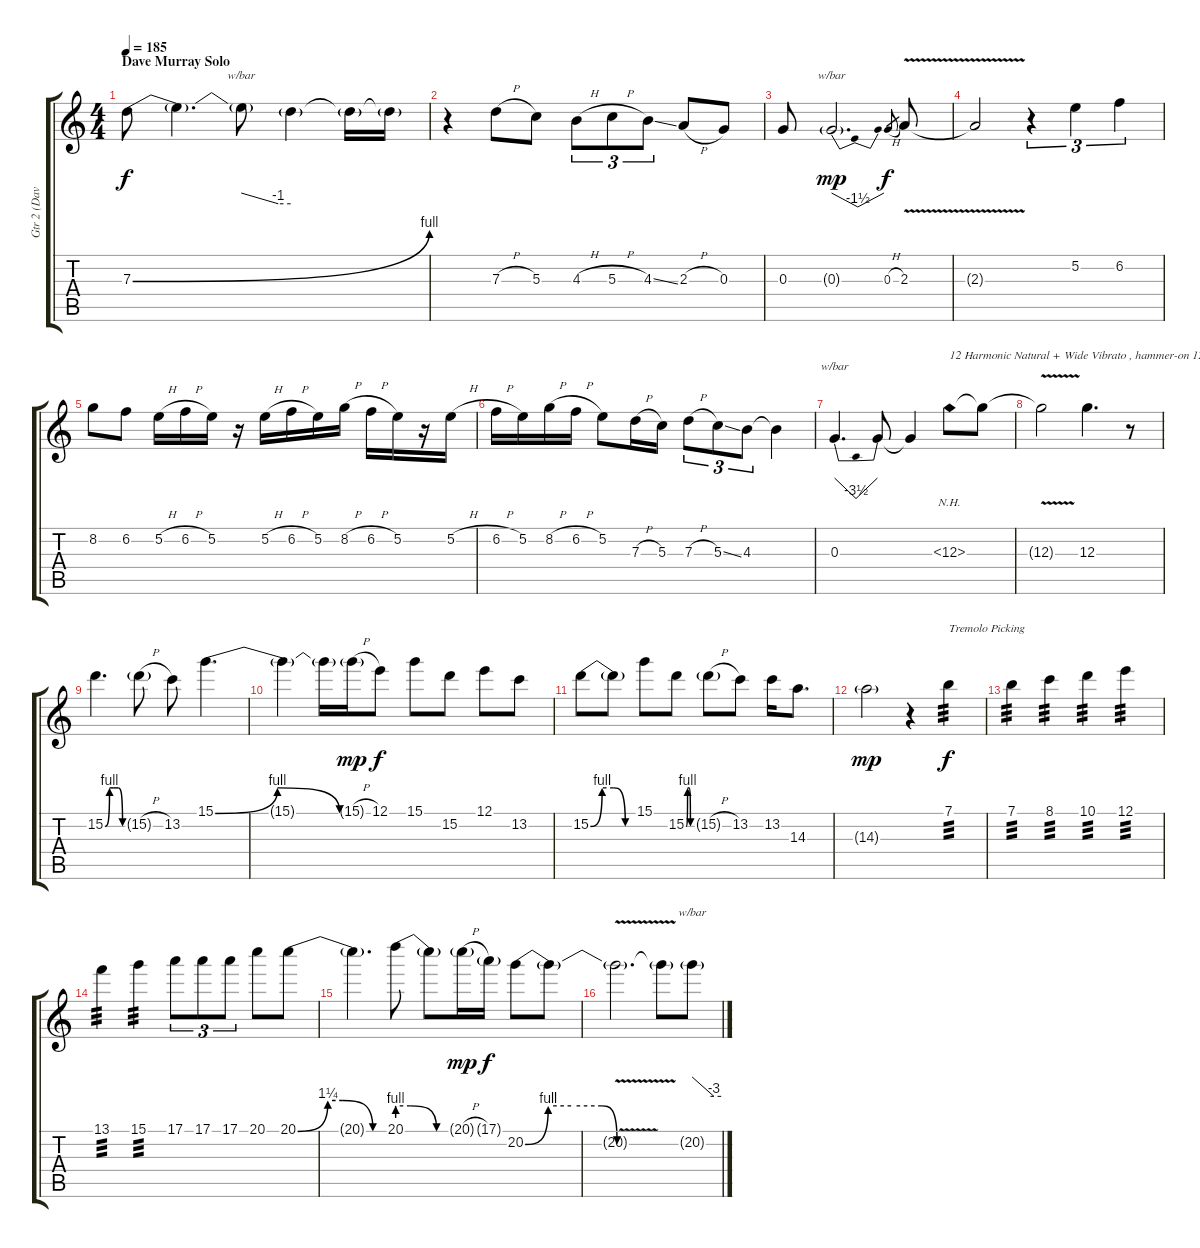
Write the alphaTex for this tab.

\track ("Gtr 2 (Dave Murray" "Gtr 2 (Dav") {instrument distortionguitar}
\staff {score tabs}
\tuning (E4 B3 G3 D3 A2 E2) {hide}
\ts (4 4)
\section ("" "Dave Murray Solo")
\tempo 185
\clef g2
\ks c
7.3{be (bend 0 0 60 4)}.8{dy f} 7.3{t}.4{d} 7.3{t}.8{tbe (custom default 0 0 45 -4 60 -4)} 7.3{t}.4 7.3{t}.16 7.3{t}.16 |
r.4 7.3{h}.8 5.3.8 4.3{h}.8{tu (3 2)} 5.3{h}.8{tu (3 2)} 4.3{ss}.8{tu (3 2)} 2.3{h}.8 0.3.8 |
0.3.8 0.3{g}.2{d tbe (dip default 0 0 15 -6 60 0) dy mp} 0.3{h}.8{gr dy f} 2.3{v}.8 |
2.3{t}.2 r.4{tu (3 2)} 5.2.4{tu (3 2)} 6.2.4{tu (3 2)} |
8.2.8 6.2.8 5.2{h}.16 6.2{h}.16 5.2.16 r.16 5.2{h}.16 6.2{h}.16 5.2.16 8.2{h}.16 6.2{h}.16 5.2.16 r.16 5.2{h}.16 |
6.2{h}.16 5.2.16 8.2{h}.16 6.2{h}.16 5.2.8 7.3{h}.16 5.3.16 7.3{h}.8{tu (3 2)} 5.3{ss}.8{tu (3 2)} 4.3.8{tu (3 2)} 4.3{t}.4 |
0.3.4{d tbe (dip default 0 0 25 -14 40 -14 60 0)} 0.3{t}.8 0.3{t}.4 12.3{nh}.8{txt "12 Harmonic Natural + Wide Vibrato , hammer-on 12"} 12.3{t}.8 |
12.3{v t}.2 12.3.4{d} r.8 |
15.2{be (custom 0 0 15 4 30 4 45 4 60 0)}.4{d} 15.2{h g}.8 13.2.8 15.1{be (bendrelease 0 0 15 4 50 4 60 0)}.4{d} |
15.1{t}.4 15.1{t}.16 15.1{h g}.16{dy mp} 12.1.8{dy f} 15.1.8 15.2.8 12.1.8 13.2.8 |
15.2{be (custom 0 0 15 4 30 4 45 0 60 0)}.8 15.2{t}.8 15.1.8 15.2{be (custom 0 0 15 4 30 4 45 0 60 0)}.8 15.2{h g}.8 13.2.8 13.2.16 14.3.8{d} |
14.3{g}.2{dy mp} r.4 7.1.4{txt "Tremolo Picking" tp 3 dy f} |
7.1.4{tp 3} 8.1.4{tp 3} 10.1.4{tp 3} 12.1.4{tp 3} |
13.1.4{tp 3} 15.1.4{tp 3} 17.1.8{tu (3 2)} 17.1.8{tu (3 2)} 17.1.8{tu (3 2)} 20.1.8 20.1{be (custom 0 0 20 5 30 5 50 0 60 0)}.8 |
20.1{t}.4{d} 20.1{be (custom 0 4 15 4 45 0 60 0)}.8 20.1{t}.8 20.1{h g}.16{dy mp} 17.1{g}.16{dy f} 20.2{be (custom 0 0 15 4 30 4 50 4 60 0)}.8 20.2{t}.8 |
20.2{v t}.2{d} 20.2{t}.8 20.2{g}.8{tbe (custom default 0 0 45 -12 60 -12)}
